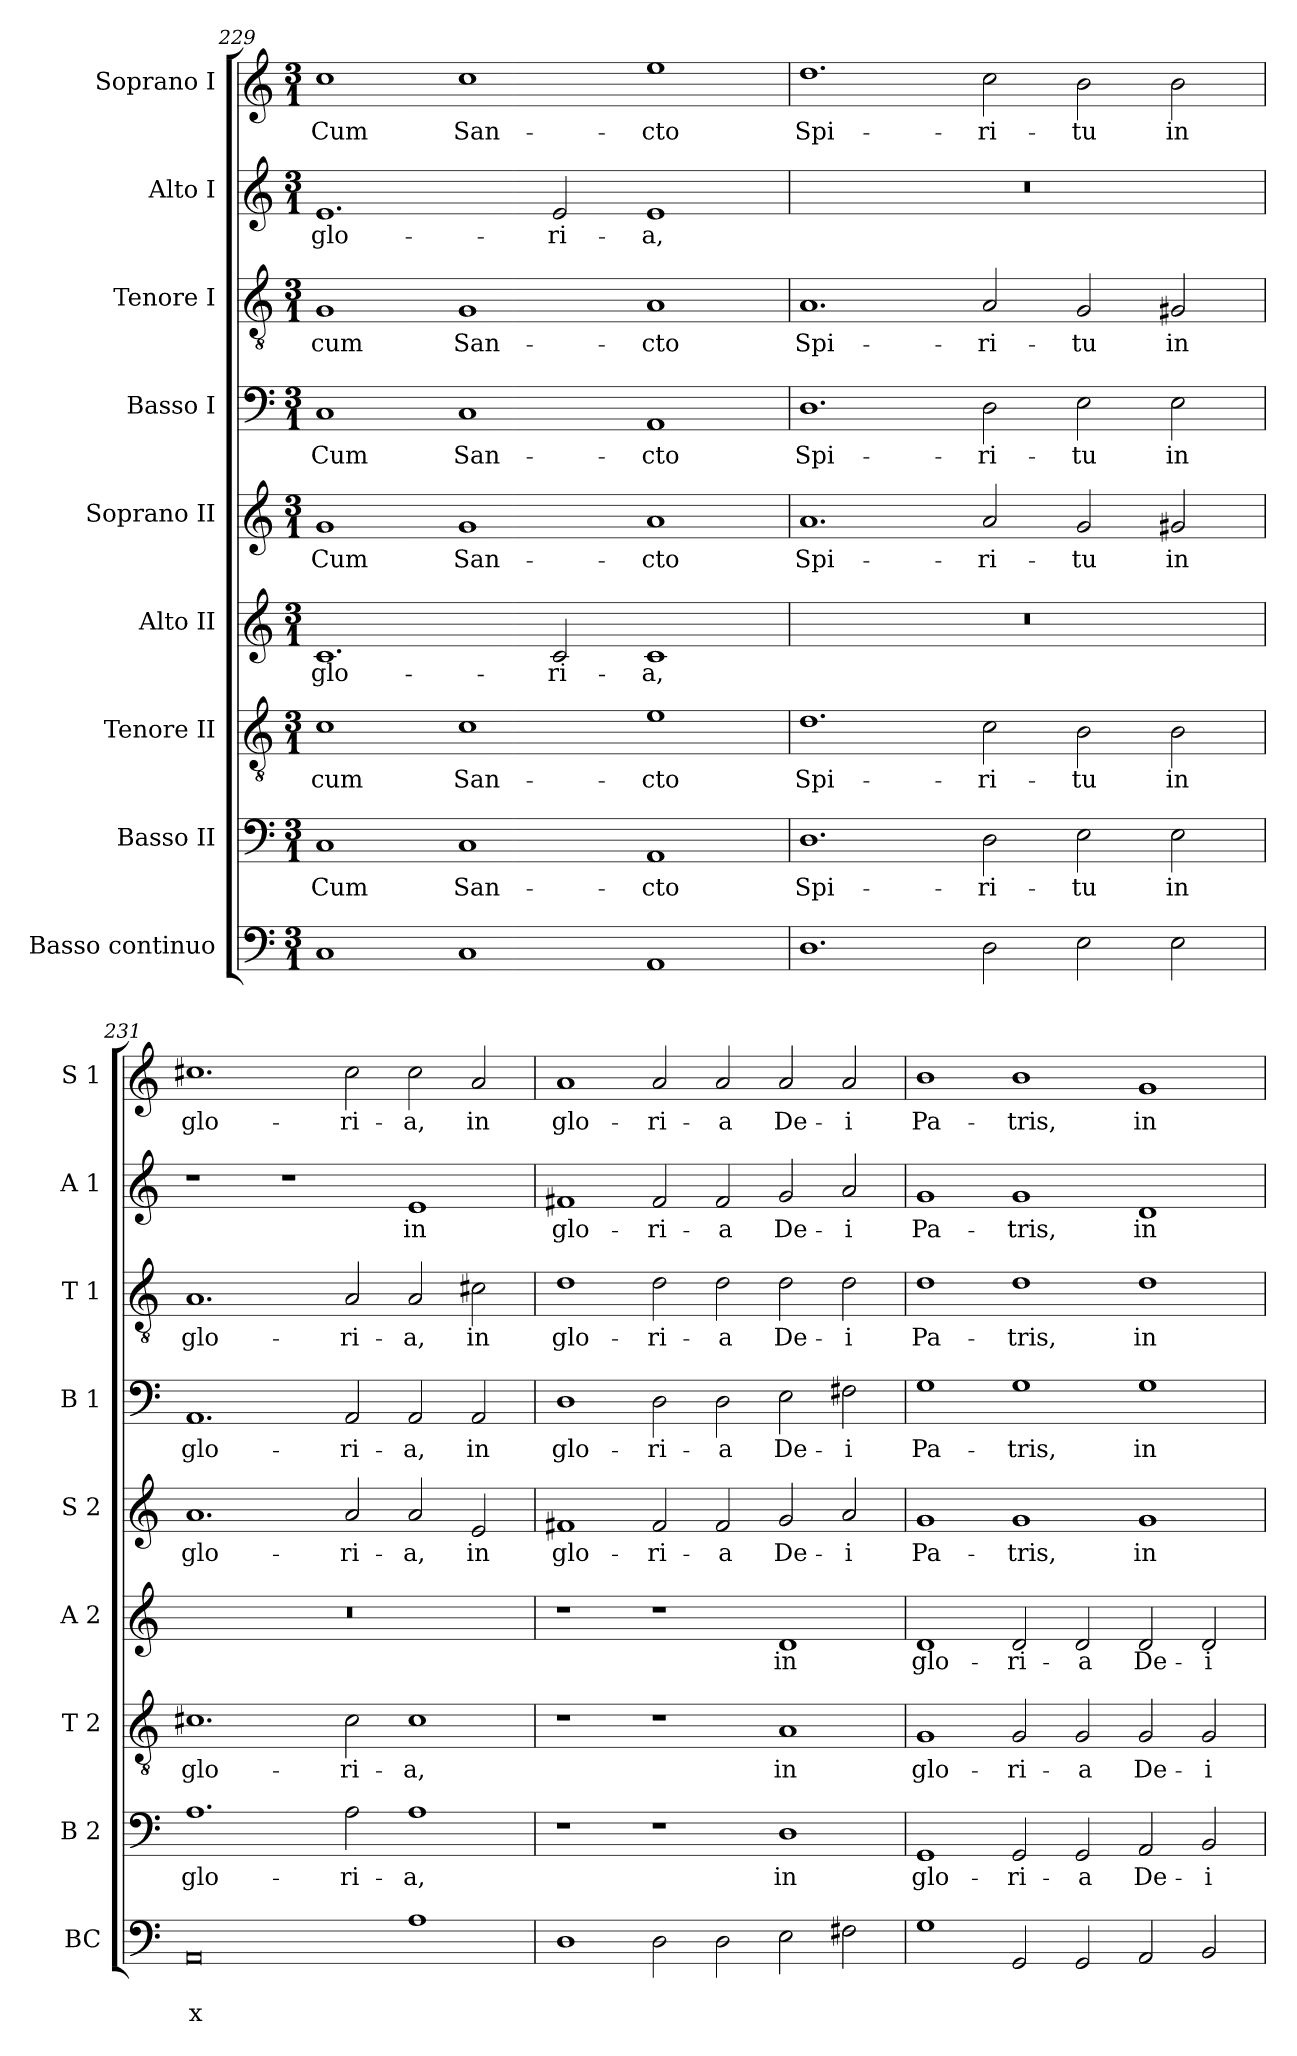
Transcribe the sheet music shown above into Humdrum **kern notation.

**kern	**text	**text	**kern	**text	**kern	**text	**kern	**text	**kern	**text	**kern	**text	**kern	**text	**kern	**text	**kern	**text
*part9	*part9	*part9	*part8	*part8	*part7	*part7	*part6	*part6	*part5	*part5	*part4	*part4	*part3	*part3	*part2	*part2	*part1	*part1
*staff9	*staff9	*staff9	*staff8	*staff8	*staff7	*staff7	*staff6	*staff6	*staff5	*staff5	*staff4	*staff4	*staff3	*staff3	*staff2	*staff2	*staff1	*staff1
*I"Basso continuo	*	*	*I"Basso II	*	*I"Tenore II	*	*I"Alto II	*	*I"Soprano II	*	*I"Basso I	*	*I"Tenore I	*	*I"Alto I	*	*I"Soprano I	*
*I'BC	*	*	*I'B 2	*	*I'T 2	*	*I'A 2	*	*I'S 2	*	*I'B 1	*	*I'T 1	*	*I'A 1	*	*I'S 1	*
*clefF4	*	*	*clefF4	*	*clefGv2	*	*clefG2	*	*clefG2	*	*clefF4	*	*clefGv2	*	*clefG2	*	*clefG2	*
*k[]	*	*	*k[]	*	*k[]	*	*k[]	*	*k[]	*	*k[]	*	*k[]	*	*k[]	*	*k[]	*
*C:	*	*	*C:	*	*C:	*	*C:	*	*C:	*	*C:	*	*C:	*	*C:	*	*C:	*
*M3/1	*	*	*M3/1	*	*M3/1	*	*M3/1	*	*M3/1	*	*M3/1	*	*M3/1	*	*M3/1	*	*M3/1	*
=229	=229	=229	=229	=229	=229	=229	=229	=229	=229	=229	=229	=229	=229	=229	=229	=229	=229	=229
!	!	!	!	!LO:LY:b	!	!LO:LY:b	!	!LO:LY:b	!	!LO:LY:b	!	!LO:LY:b	!	!LO:LY:b	!	!LO:LY:b	!	!LO:LY:b
1C	.	.	1C	Cum	1c	cum	1.c	glo-	1g	Cum	1C	Cum	1G	cum	1.e	glo-	1cc	Cum
!	!	!	!	!LO:LY:b	!	!LO:LY:b	!	!	!	!LO:LY:b	!	!LO:LY:b	!	!LO:LY:b	!	!	!	!LO:LY:b
1C	.	.	1C	San-	1c	San-	.	.	1g	San-	1C	San-	1G	San-	.	.	1cc	San-
!	!	!	!	!	!	!	!	!LO:LY:b	!	!	!	!	!	!	!	!LO:LY:b	!	!
.	.	.	.	.	.	.	2c/	-ri-	.	.	.	.	.	.	2e/	-ri-	.	.
!	!	!	!	!LO:LY:b	!	!LO:LY:b	!	!LO:LY:b	!	!LO:LY:b	!	!LO:LY:b	!	!LO:LY:b	!	!LO:LY:b	!	!LO:LY:b
1AA	.	.	1AA	-cto	1e	-cto	1c	-a,	1a	-cto	1AA	-cto	1A	-cto	1e	-a,	1ee	-cto
=230	=230	=230	=230	=230	=230	=230	=230	=230	=230	=230	=230	=230	=230	=230	=230	=230	=230	=230
!	!	!	!	!LO:LY:b	!	!LO:LY:b	!	!	!	!LO:LY:b	!	!LO:LY:b	!	!LO:LY:b	!	!	!	!LO:LY:b
1.D	.	.	1.D	Spi-	1.d	Spi-	0.r	.	1.a	Spi-	1.D	Spi-	1.A	Spi-	0.r	.	1.dd	Spi-
!	!	!	!	!LO:LY:b	!	!LO:LY:b	!	!	!	!LO:LY:b	!	!LO:LY:b	!	!LO:LY:b	!	!	!	!LO:LY:b
2D\	.	.	2D\	-ri-	2c\	-ri-	.	.	2a/	-ri-	2D\	-ri-	2A/	-ri-	.	.	2cc\	-ri-
!	!	!	!	!LO:LY:b	!	!LO:LY:b	!	!	!	!LO:LY:b	!	!LO:LY:b	!	!LO:LY:b	!	!	!	!LO:LY:b
2E\	.	.	2E\	-tu	2B\	-tu	.	.	2g/	-tu	2E\	-tu	2G/	-tu	.	.	2b\	-tu
!	!	!	!	!LO:LY:b	!	!LO:LY:b	!	!	!	!LO:LY:b	!	!LO:LY:b	!	!LO:LY:b	!	!	!	!LO:LY:b
2E\	.	.	2E\	in	2B\	in	.	.	2g#X/	in	2E\	in	2G#X/	in	.	.	2b\	in
!!LO:PB:g=z
=231	=231	=231	=231	=231	=231	=231	=231	=231	=231	=231	=231	=231	=231	=231	=231	=231	=231	=231
!	!	!LO:LY:b	!	!LO:LY:b	!	!LO:LY:b	!	!	!	!LO:LY:b	!	!LO:LY:b	!	!LO:LY:b	!	!	!	!LO:LY:b
0AA	.	x	1.A	glo-	1.c#X	glo-	0.r	.	1.a	glo-	1.AA	glo-	1.A	glo-	1r	.	1.cc#X	glo-
.	.	.	.	.	.	.	.	.	.	.	.	.	.	.	1r	.	.	.
!	!	!	!	!LO:LY:b	!	!LO:LY:b	!	!	!	!LO:LY:b	!	!LO:LY:b	!	!LO:LY:b	!	!	!	!LO:LY:b
.	.	.	2A\	-ri-	2c#\	-ri-	.	.	2a/	-ri-	2AA/	-ri-	2A/	-ri-	.	.	2cc#\	-ri-
!	!	!	!	!LO:LY:b	!	!LO:LY:b	!	!	!	!LO:LY:b	!	!LO:LY:b	!	!LO:LY:b	!	!LO:LY:b	!	!LO:LY:b
1A	.	.	1A	-a,	1c#	-a,	.	.	2a/	-a,	2AA/	-a,	2A/	-a,	1e	in	2cc#\	-a,
!	!	!	!	!	!	!	!	!	!	!LO:LY:b	!	!LO:LY:b	!	!LO:LY:b	!	!	!	!LO:LY:b
.	.	.	.	.	.	.	.	.	2e/	in	2AA/	in	2c#X\	in	.	.	2a/	in
=232	=232	=232	=232	=232	=232	=232	=232	=232	=232	=232	=232	=232	=232	=232	=232	=232	=232	=232
!	!	!	!	!	!	!	!	!	!	!LO:LY:b	!	!LO:LY:b	!	!LO:LY:b	!	!LO:LY:b	!	!LO:LY:b
1D	.	.	1r	.	1r	.	1r	.	1f#X	glo-	1D	glo-	1d	glo-	1f#X	glo-	1a	glo-
!	!	!	!	!	!	!	!	!	!	!LO:LY:b	!	!LO:LY:b	!	!LO:LY:b	!	!LO:LY:b	!	!LO:LY:b
2D\	.	.	1r	.	1r	.	1r	.	2f#/	-ri-	2D\	-ri-	2d\	-ri-	2f#/	-ri-	2a/	-ri-
!	!	!	!	!	!	!	!	!	!	!LO:LY:b	!	!LO:LY:b	!	!LO:LY:b	!	!LO:LY:b	!	!LO:LY:b
2D\	.	.	.	.	.	.	.	.	2f#/	-a	2D\	-a	2d\	-a	2f#/	-a	2a/	-a
!	!	!	!	!LO:LY:b	!	!LO:LY:b	!	!LO:LY:b	!	!LO:LY:b	!	!LO:LY:b	!	!LO:LY:b	!	!LO:LY:b	!	!LO:LY:b
2E\	.	.	1D	in	1A	in	1d	in	2g/	De-	2E\	De-	2d\	De-	2g/	De-	2a/	De-
!	!	!	!	!	!	!	!	!	!	!LO:LY:b	!	!LO:LY:b	!	!LO:LY:b	!	!LO:LY:b	!	!LO:LY:b
2F#X\	.	.	.	.	.	.	.	.	2a/	-i	2F#X\	-i	2d\	-i	2a/	-i	2a/	-i
=233	=233	=233	=233	=233	=233	=233	=233	=233	=233	=233	=233	=233	=233	=233	=233	=233	=233	=233
!	!	!	!	!LO:LY:b	!	!LO:LY:b	!	!LO:LY:b	!	!LO:LY:b	!	!LO:LY:b	!	!LO:LY:b	!	!LO:LY:b	!	!LO:LY:b
1G	.	.	1GG	glo-	1G	glo-	1d	glo-	1g	Pa-	1G	Pa-	1d	Pa-	1g	Pa-	1b	Pa-
!	!	!	!	!LO:LY:b	!	!LO:LY:b	!	!LO:LY:b	!	!LO:LY:b	!	!LO:LY:b	!	!LO:LY:b	!	!LO:LY:b	!	!LO:LY:b
2GG/	.	.	2GG/	-ri-	2G/	-ri-	2d/	-ri-	1g	-tris,	1G	-tris,	1d	-tris,	1g	-tris,	1b	-tris,
!	!	!	!	!LO:LY:b	!	!LO:LY:b	!	!LO:LY:b	!	!	!	!	!	!	!	!	!	!
2GG/	.	.	2GG/	-a	2G/	-a	2d/	-a	.	.	.	.	.	.	.	.	.	.
!	!	!	!	!LO:LY:b	!	!LO:LY:b	!	!LO:LY:b	!	!LO:LY:b	!	!LO:LY:b	!	!LO:LY:b	!	!LO:LY:b	!	!LO:LY:b
2AA/	.	.	2AA/	De-	2G/	De-	2d/	De-	1g	in	1G	in	1d	in	1d	in	1g	in
!	!	!	!	!LO:LY:b	!	!LO:LY:b	!	!LO:LY:b	!	!	!	!	!	!	!	!	!	!
2BB/	.	.	2BB/	-i	2G/	-i	2d/	-i	.	.	.	.	.	.	.	.	.	.
=	=	=	=	=	=	=	=	=	=	=	=	=	=	=	=	=	=	=
*-	*-	*-	*-	*-	*-	*-	*-	*-	*-	*-	*-	*-	*-	*-	*-	*-	*-	*-
